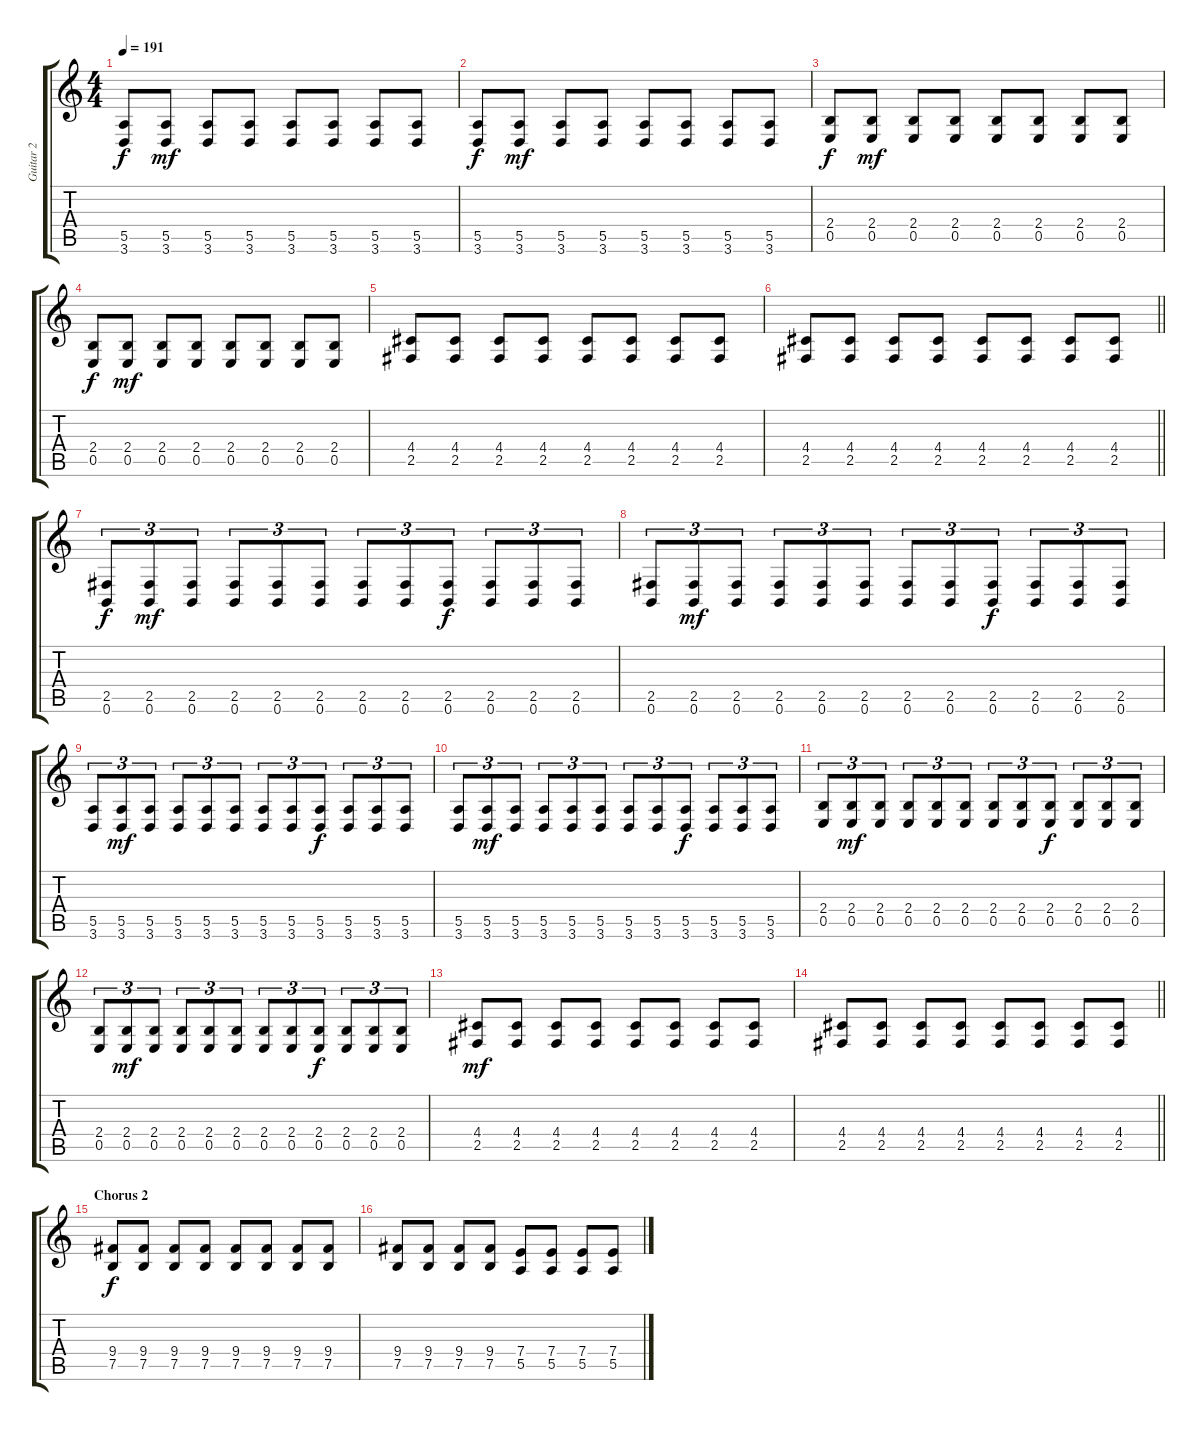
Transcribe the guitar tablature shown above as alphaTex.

\track ("Guitar 2" "Guitar 2") {instrument distortionguitar}
\staff {score tabs}
\tuning (B3 Gb3 D3 A2 E2 B1) {hide}
\ts (4 4)
\tempo 191
\clef g2
\ks c
(5.5 3.6).8{dy f} (5.5 3.6).8{dy mf} (5.5 3.6).8 (5.5 3.6).8 (5.5 3.6).8 (5.5 3.6).8 (5.5 3.6).8 (5.5 3.6).8 |
(5.5 3.6).8{dy f} (5.5 3.6).8{dy mf} (5.5 3.6).8 (5.5 3.6).8 (5.5 3.6).8 (5.5 3.6).8 (5.5 3.6).8 (5.5 3.6).8 |
(2.4 0.5).8{dy f} (2.4 0.5).8{dy mf} (2.4 0.5).8 (2.4 0.5).8 (2.4 0.5).8 (2.4 0.5).8 (2.4 0.5).8 (2.4 0.5).8 |
(2.4 0.5).8{dy f} (2.4 0.5).8{dy mf} (2.4 0.5).8 (2.4 0.5).8 (2.4 0.5).8 (2.4 0.5).8 (2.4 0.5).8 (2.4 0.5).8 |
(4.4 2.5).8 (4.4 2.5).8 (4.4 2.5).8 (4.4 2.5).8 (4.4 2.5).8 (4.4 2.5).8 (4.4 2.5).8 (4.4 2.5).8 |
\barLineRight lightlight
(4.4 2.5).8 (4.4 2.5).8 (4.4 2.5).8 (4.4 2.5).8 (4.4 2.5).8 (4.4 2.5).8 (4.4 2.5).8 (4.4 2.5).8 |
\section ("" "")
(2.5 0.6).8{tu (3 2) dy f} (2.5 0.6).8{tu (3 2) dy mf} (2.5 0.6).8{tu (3 2)} (2.5 0.6).8{tu (3 2)} (2.5 0.6).8{tu (3 2)} (2.5 0.6).8{tu (3 2)} (2.5 0.6).8{tu (3 2)} (2.5 0.6).8{tu (3 2)} (2.5 0.6).8{tu (3 2) dy f} (2.5 0.6).8{tu (3 2)} (2.5 0.6).8{tu (3 2)} (2.5 0.6).8{tu (3 2)} |
(2.5 0.6).8{tu (3 2)} (2.5 0.6).8{tu (3 2) dy mf} (2.5 0.6).8{tu (3 2)} (2.5 0.6).8{tu (3 2)} (2.5 0.6).8{tu (3 2)} (2.5 0.6).8{tu (3 2)} (2.5 0.6).8{tu (3 2)} (2.5 0.6).8{tu (3 2)} (2.5 0.6).8{tu (3 2) dy f} (2.5 0.6).8{tu (3 2)} (2.5 0.6).8{tu (3 2)} (2.5 0.6).8{tu (3 2)} |
(5.5 3.6).8{tu (3 2)} (5.5 3.6).8{tu (3 2) dy mf} (5.5 3.6).8{tu (3 2)} (5.5 3.6).8{tu (3 2)} (5.5 3.6).8{tu (3 2)} (5.5 3.6).8{tu (3 2)} (5.5 3.6).8{tu (3 2)} (5.5 3.6).8{tu (3 2)} (5.5 3.6).8{tu (3 2) dy f} (5.5 3.6).8{tu (3 2)} (5.5 3.6).8{tu (3 2)} (5.5 3.6).8{tu (3 2)} |
(5.5 3.6).8{tu (3 2)} (5.5 3.6).8{tu (3 2) dy mf} (5.5 3.6).8{tu (3 2)} (5.5 3.6).8{tu (3 2)} (5.5 3.6).8{tu (3 2)} (5.5 3.6).8{tu (3 2)} (5.5 3.6).8{tu (3 2)} (5.5 3.6).8{tu (3 2)} (5.5 3.6).8{tu (3 2) dy f} (5.5 3.6).8{tu (3 2)} (5.5 3.6).8{tu (3 2)} (5.5 3.6).8{tu (3 2)} |
(2.4 0.5).8{tu (3 2)} (2.4 0.5).8{tu (3 2) dy mf} (2.4 0.5).8{tu (3 2)} (2.4 0.5).8{tu (3 2)} (2.4 0.5).8{tu (3 2)} (2.4 0.5).8{tu (3 2)} (2.4 0.5).8{tu (3 2)} (2.4 0.5).8{tu (3 2)} (2.4 0.5).8{tu (3 2) dy f} (2.4 0.5).8{tu (3 2)} (2.4 0.5).8{tu (3 2)} (2.4 0.5).8{tu (3 2)} |
(2.4 0.5).8{tu (3 2)} (2.4 0.5).8{tu (3 2) dy mf} (2.4 0.5).8{tu (3 2)} (2.4 0.5).8{tu (3 2)} (2.4 0.5).8{tu (3 2)} (2.4 0.5).8{tu (3 2)} (2.4 0.5).8{tu (3 2)} (2.4 0.5).8{tu (3 2)} (2.4 0.5).8{tu (3 2) dy f} (2.4 0.5).8{tu (3 2)} (2.4 0.5).8{tu (3 2)} (2.4 0.5).8{tu (3 2)} |
(4.4 2.5).8{dy mf} (4.4 2.5).8 (4.4 2.5).8 (4.4 2.5).8 (4.4 2.5).8 (4.4 2.5).8 (4.4 2.5).8 (4.4 2.5).8 |
\barLineRight lightlight
(4.4 2.5).8 (4.4 2.5).8 (4.4 2.5).8 (4.4 2.5).8 (4.4 2.5).8 (4.4 2.5).8 (4.4 2.5).8 (4.4 2.5).8 |
\section ("" "Chorus 2")
(9.4 7.5).8{dy f} (9.4 7.5).8 (9.4 7.5).8 (9.4 7.5).8 (9.4 7.5).8 (9.4 7.5).8 (9.4 7.5).8 (9.4 7.5).8 |
(9.4 7.5).8 (9.4 7.5).8 (9.4 7.5).8 (9.4 7.5).8 (7.4 5.5).8 (7.4 5.5).8 (7.4 5.5).8 (7.4 5.5).8
